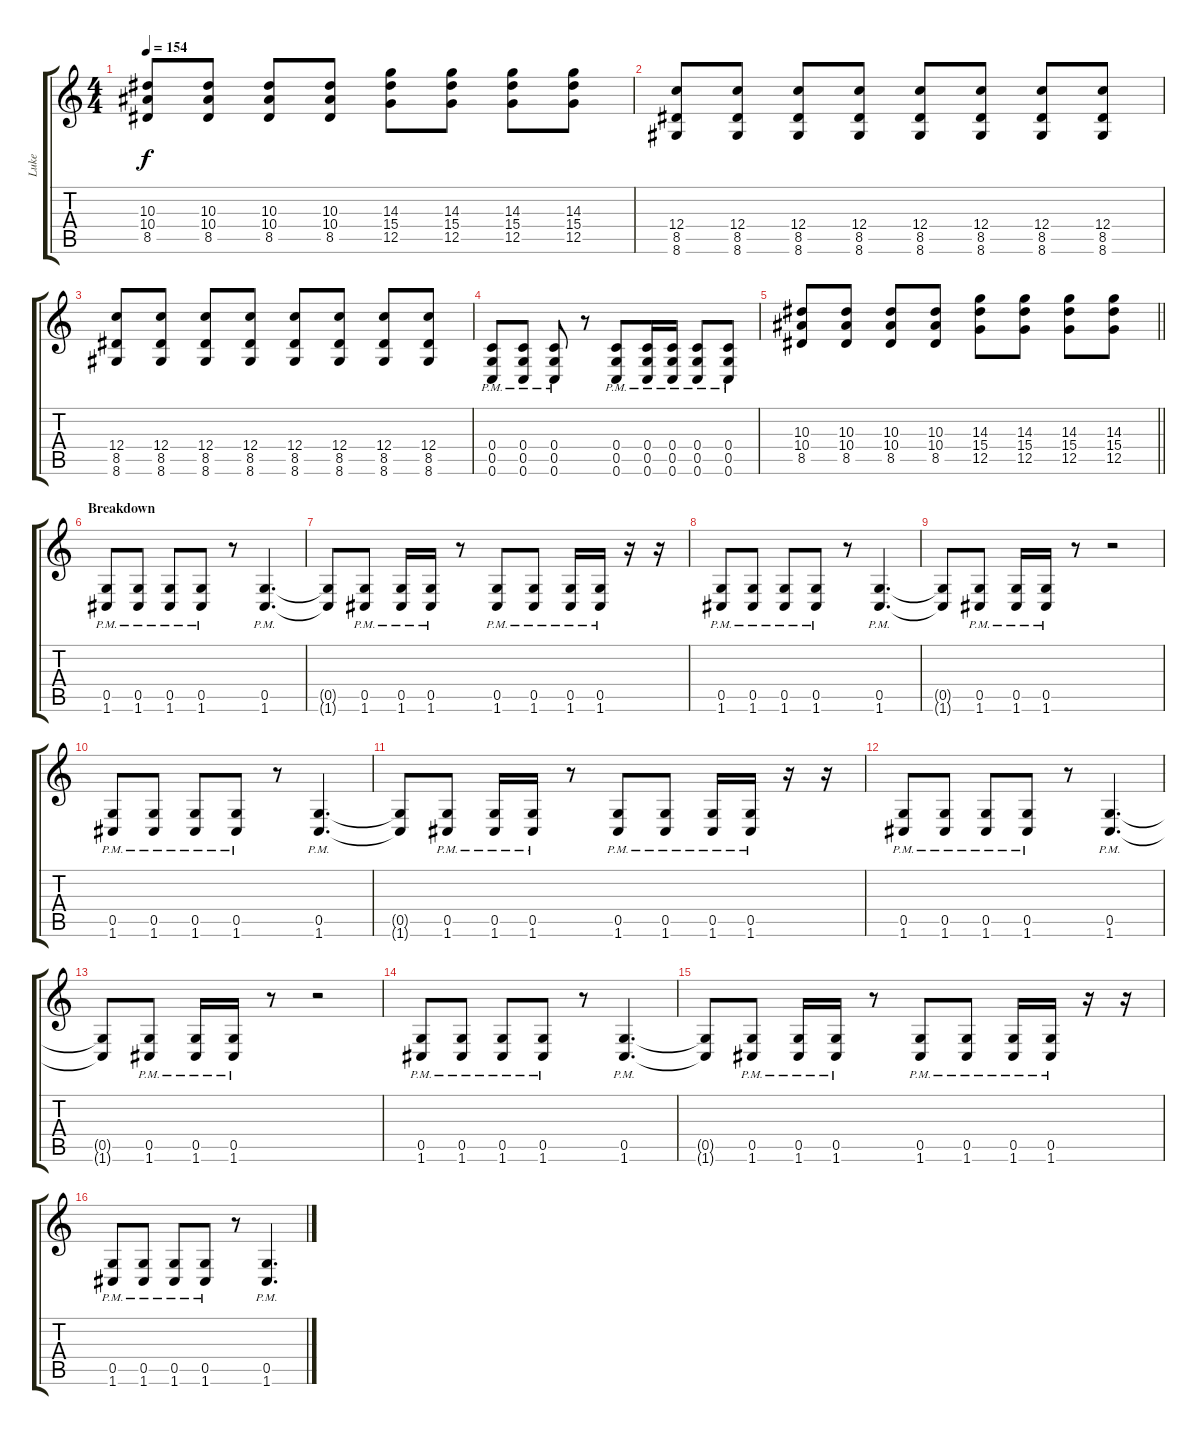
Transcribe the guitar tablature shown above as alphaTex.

\track ("Luke" "Luke") {instrument overdrivenguitar}
\staff {score tabs}
\tuning (D4 A3 F3 C3 G2 C2) {hide}
\ts (4 4)
\tempo 154
\clef g2
\ks c
(10.3 10.4 8.5).8{dy f} (10.3 10.4 8.5).8 (10.3 10.4 8.5).8 (10.3 10.4 8.5).8 (14.3 15.4 12.5).8 (14.3 15.4 12.5).8 (14.3 15.4 12.5).8 (14.3 15.4 12.5).8 |
(12.4 8.5 8.6).8 (12.4 8.5 8.6).8 (12.4 8.5 8.6).8 (12.4 8.5 8.6).8 (12.4 8.5 8.6).8 (12.4 8.5 8.6).8 (12.4 8.5 8.6).8 (12.4 8.5 8.6).8 |
(12.4 8.5 8.6).8 (12.4 8.5 8.6).8 (12.4 8.5 8.6).8 (12.4 8.5 8.6).8 (12.4 8.5 8.6).8 (12.4 8.5 8.6).8 (12.4 8.5 8.6).8 (12.4 8.5 8.6).8 |
(0.4{pm} 0.5{pm} 0.6{pm}).8 (0.4{pm} 0.5{pm} 0.6{pm}).8 (0.4{pm} 0.5{pm} 0.6{pm}).8 r.8 (0.4{pm} 0.5{pm} 0.6{pm}).8 (0.4{pm} 0.5{pm} 0.6{pm}).16 (0.4{pm} 0.5{pm} 0.6{pm}).16 (0.4{pm} 0.5{pm} 0.6{pm}).8 (0.4{pm} 0.5{pm} 0.6{pm}).8 |
\barLineRight lightlight
(10.3 10.4 8.5).8 (10.3 10.4 8.5).8 (10.3 10.4 8.5).8 (10.3 10.4 8.5).8 (14.3 15.4 12.5).8 (14.3 15.4 12.5).8 (14.3 15.4 12.5).8 (14.3 15.4 12.5).8 |
\section ("" "Breakdown")
(0.5{pm} 1.6{pm}).8 (0.5{pm} 1.6{pm}).8 (0.5{pm} 1.6{pm}).8 (0.5{pm} 1.6{pm}).8 r.8 (0.5{pm} 1.6{pm}).4{d} |
(0.5{t} 1.6{t}).8 (0.5{pm} 1.6{pm}).8 (0.5{pm} 1.6{pm}).16 (0.5{pm} 1.6{pm}).16 r.8 (0.5{pm} 1.6{pm}).8 (0.5{pm} 1.6{pm}).8 (0.5{pm} 1.6{pm}).16 (0.5{pm} 1.6{pm}).16 r.16 r.16 |
(0.5{pm} 1.6{pm}).8 (0.5{pm} 1.6{pm}).8 (0.5{pm} 1.6{pm}).8 (0.5{pm} 1.6{pm}).8 r.8 (0.5{pm} 1.6{pm}).4{d} |
(0.5{t} 1.6{t}).8 (0.5{pm} 1.6{pm}).8 (0.5{pm} 1.6{pm}).16 (0.5{pm} 1.6{pm}).16 r.8 r.2 |
(0.5{pm} 1.6{pm}).8 (0.5{pm} 1.6{pm}).8 (0.5{pm} 1.6{pm}).8 (0.5{pm} 1.6{pm}).8 r.8 (0.5{pm} 1.6{pm}).4{d} |
(0.5{t} 1.6{t}).8 (0.5{pm} 1.6{pm}).8 (0.5{pm} 1.6{pm}).16 (0.5{pm} 1.6{pm}).16 r.8 (0.5{pm} 1.6{pm}).8 (0.5{pm} 1.6{pm}).8 (0.5{pm} 1.6{pm}).16 (0.5{pm} 1.6{pm}).16 r.16 r.16 |
(0.5{pm} 1.6{pm}).8 (0.5{pm} 1.6{pm}).8 (0.5{pm} 1.6{pm}).8 (0.5{pm} 1.6{pm}).8 r.8 (0.5{pm} 1.6{pm}).4{d} |
(0.5{t} 1.6{t}).8 (0.5{pm} 1.6{pm}).8 (0.5{pm} 1.6{pm}).16 (0.5{pm} 1.6{pm}).16 r.8 r.2 |
(0.5{pm} 1.6{pm}).8 (0.5{pm} 1.6{pm}).8 (0.5{pm} 1.6{pm}).8 (0.5{pm} 1.6{pm}).8 r.8 (0.5{pm} 1.6{pm}).4{d} |
(0.5{t} 1.6{t}).8 (0.5{pm} 1.6{pm}).8 (0.5{pm} 1.6{pm}).16 (0.5{pm} 1.6{pm}).16 r.8 (0.5{pm} 1.6{pm}).8 (0.5{pm} 1.6{pm}).8 (0.5{pm} 1.6{pm}).16 (0.5{pm} 1.6{pm}).16 r.16 r.16 |
(0.5{pm} 1.6{pm}).8 (0.5{pm} 1.6{pm}).8 (0.5{pm} 1.6{pm}).8 (0.5{pm} 1.6{pm}).8 r.8 (0.5{pm} 1.6{pm}).4{d}
